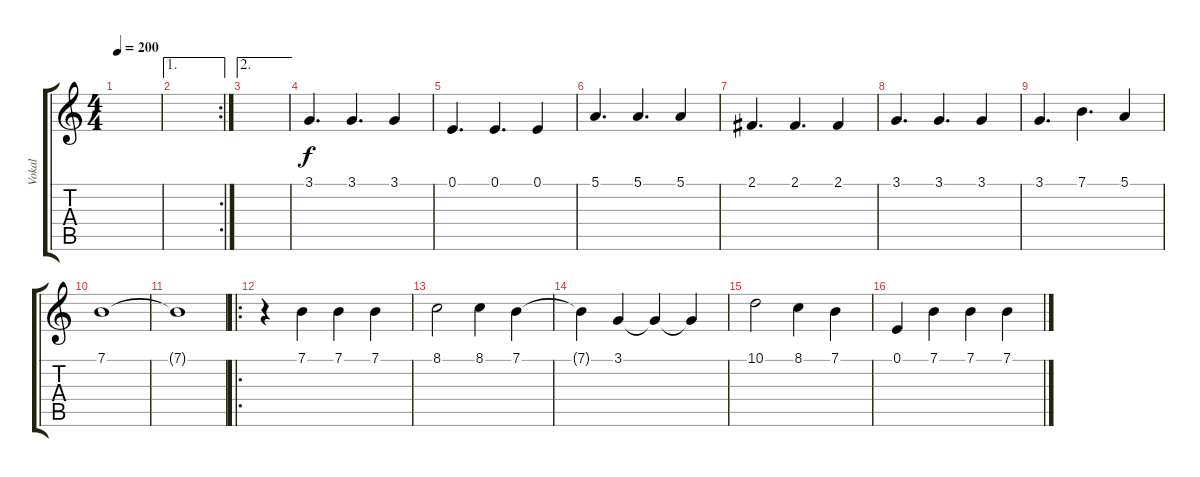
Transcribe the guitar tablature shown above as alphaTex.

\track ("Vokal" "Vokal") {solo instrument tuba}
\staff {score tabs}
\tuning (E4 B3 G3 D3 A2 E2) {hide}
\ts (4 4)
\tempo 200
\clef g2
\ks c
|
\ae 1
\rc 2
|
\ae 2
|
3.1.4{d} 3.1.4{d} 3.1.4 |
0.1.4{d} 0.1.4{d} 0.1.4 |
5.1.4{d} 5.1.4{d} 5.1.4 |
2.1.4{d} 2.1.4{d} 2.1.4 |
3.1.4{d} 3.1.4{d} 3.1.4 |
3.1.4{d} 7.1.4{d} 5.1.4 |
7.1.1 |
7.1{t}.1 |
\ro
r.4{volume 15} 7.1.4 7.1.4 7.1.4 |
8.1.2 8.1.4 7.1.4 |
7.1{t}.4 3.1.4 3.1{t}.4 3.1{t}.4 |
10.1.2 8.1.4 7.1.4 |
0.1.4 7.1.4 7.1.4 7.1.4
